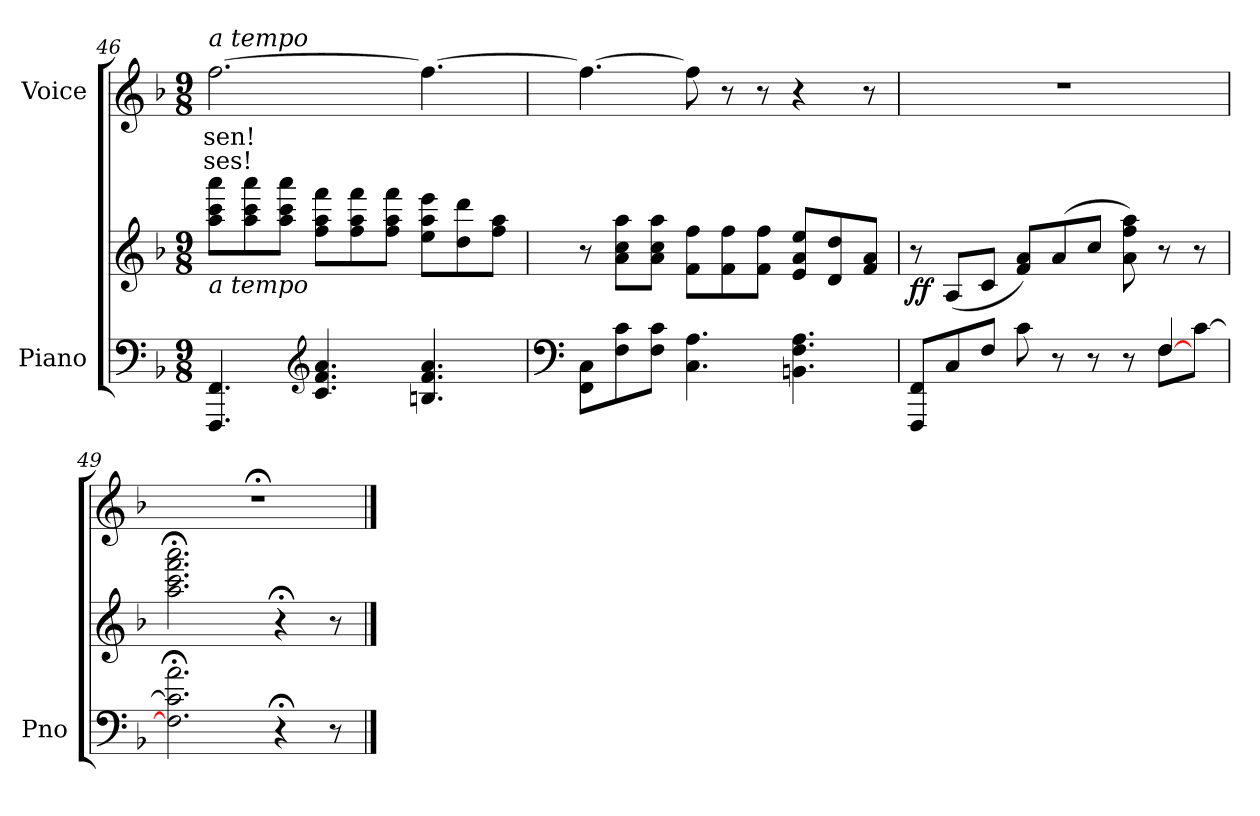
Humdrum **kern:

**kern	**kern	**dynam	**kern	**text	**text
*part2	*part2	*part2	*part1	*part1	*part1
*staff3	*staff2	*staff2/3	*staff1	*staff1	*staff1
*I"Piano	*	*	*I"Voice	*	*
*I'Pno	*	*	*	*	*
*clefF4	*clefG2	*	*clefG2	*	*
*k[b-]	*k[b-]	*	*k[b-]	*	*
*M9/8	*M9/8	*	*M9/8	*	*
=46	=46	=46	=46	=46	=46
!	!	!	!LO:TX:a:i:t=a tempo	!	!
!	!LO:TX:b:i:t=a tempo	!	!	!	!
4.FFF/ 4.FF/	8aa\ 8ccc\ 8aaa\L	.	[2.ff\	-sen!	-ses!
.	8aa\ 8ccc\ 8aaa\	.	.	.	.
.	8aa\ 8ccc\ 8aaa\J	.	.	.	.
*clefG2	*	*	*	*	*
4.c/ 4.f/ 4.a/	8ff\ 8aa\ 8fff\L	.	.	.	.
.	8ff\ 8aa\ 8fff\	.	.	.	.
.	8ff\ 8aa\ 8fff\J	.	.	.	.
4.Bn/ 4.f/ 4.a/	8ee\ 8aa\ 8eee\L	.	4.ff\_	.	.
.	8dd\ 8ddd\	.	.	.	.
.	8ff\ 8aa\J	.	.	.	.
=47	=47	=47	=47	=47	=47
*clefF4	*	*	*	*	*
8FF\ 8C\L	8r	.	4.ff\_	.	.
8F\ 8c\	8a\ 8cc\ 8aa\L	.	.	.	.
8F\ 8c\J	8a\ 8cc\ 8aa\J	.	.	.	.
4.C\ 4.A\	8f\ 8ff\L	.	8ff\]	.	.
.	8f\ 8ff\	.	8r	.	.
.	8f\ 8ff\J	.	8r	.	.
4.BBn\ 4.F\ 4.A\	8e/ 8a/ 8ee/L	.	4r	.	.
.	8d/ 8dd/	.	.	.	.
.	8f/ 8a/J	.	8r	.	.
=48	=48	=48	=48	=48	=48
*^	*	*	*	*	*
!	!	!	!LO:DY:b	!	!	!
8FFF/ 8FF/L	2..ryy	8r	ff	8%9r	.	.
8C/	.	(8A/L	.	.	.	.
8F/J	.	8c/J	.	.	.	.
8c\	.	8f/ 8a/L)	.	.	.	.
8r	.	(8a/	.	.	.	.
8r	.	8cc/J	.	.	.	.
8r	.	8a\ 8ff\ 8aa\)	.	.	.	.
[<8F\L	4F/	8r	.	.	.	.
[<8c\J	.	8r	.	.	.	.
*v	*v	*	*	*	*	*
=49	=49	=49	=49	=49	=49
2.F\]; 2.c\]; 2.a\;	2.aa\;< 2.ccc\;< 2.fff\;< 2.aaa\;<	.	8%9r;<	.	.
4r;<	4r;<	.	.	.	.
8r	8r	.	.	.	.
==	==	==	==	==	==
*-	*-	*-	*-	*-	*-
